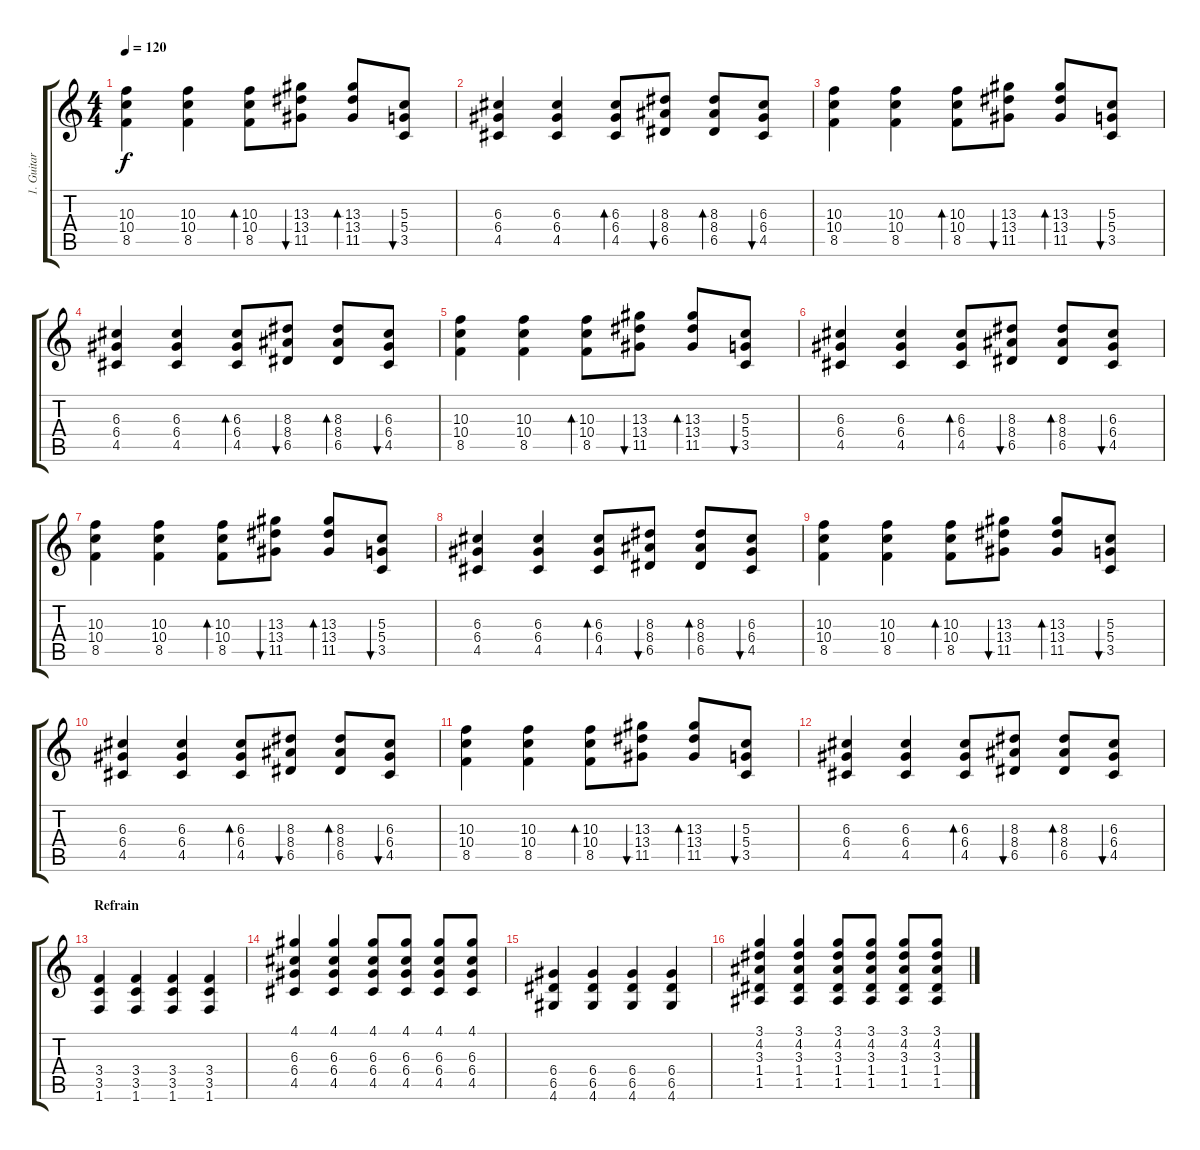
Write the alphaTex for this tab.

\track ("1. Guitar" "1. Guitar") {instrument distortionguitar}
\staff {score tabs}
\tuning (E4 B3 G3 D3 A2 E2) {hide}
\ts (4 4)
\tempo 120
\clef g2
\ks c
(10.3 10.4 8.5).4{dy f} (10.3 10.4 8.5).4 (10.3 10.4 8.5).8{bd 60} (13.3 13.4 11.5).8{bu 60} (13.3 13.4 11.5).8{bd 60} (5.3 5.4 3.5).8{bu 60} |
(6.3 6.4 4.5).4 (6.3 6.4 4.5).4 (6.3 6.4 4.5).8{bd 60} (8.3 8.4 6.5).8{bu 60} (8.3 8.4 6.5).8{bd 60} (6.3 6.4 4.5).8{bu 60} |
(10.3 10.4 8.5).4 (10.3 10.4 8.5).4 (10.3 10.4 8.5).8{bd 60} (13.3 13.4 11.5).8{bu 60} (13.3 13.4 11.5).8{bd 60} (5.3 5.4 3.5).8{bu 60} |
(6.3 6.4 4.5).4 (6.3 6.4 4.5).4 (6.3 6.4 4.5).8{bd 60} (8.3 8.4 6.5).8{bu 60} (8.3 8.4 6.5).8{bd 60} (6.3 6.4 4.5).8{bu 60} |
(10.3 10.4 8.5).4 (10.3 10.4 8.5).4 (10.3 10.4 8.5).8{bd 60} (13.3 13.4 11.5).8{bu 60} (13.3 13.4 11.5).8{bd 60} (5.3 5.4 3.5).8{bu 60} |
(6.3 6.4 4.5).4 (6.3 6.4 4.5).4 (6.3 6.4 4.5).8{bd 60} (8.3 8.4 6.5).8{bu 60} (8.3 8.4 6.5).8{bd 60} (6.3 6.4 4.5).8{bu 60} |
(10.3 10.4 8.5).4 (10.3 10.4 8.5).4 (10.3 10.4 8.5).8{bd 60} (13.3 13.4 11.5).8{bu 60} (13.3 13.4 11.5).8{bd 60} (5.3 5.4 3.5).8{bu 60} |
(6.3 6.4 4.5).4 (6.3 6.4 4.5).4 (6.3 6.4 4.5).8{bd 60} (8.3 8.4 6.5).8{bu 60} (8.3 8.4 6.5).8{bd 60} (6.3 6.4 4.5).8{bu 60} |
(10.3 10.4 8.5).4 (10.3 10.4 8.5).4 (10.3 10.4 8.5).8{bd 60} (13.3 13.4 11.5).8{bu 60} (13.3 13.4 11.5).8{bd 60} (5.3 5.4 3.5).8{bu 60} |
(6.3 6.4 4.5).4 (6.3 6.4 4.5).4 (6.3 6.4 4.5).8{bd 60} (8.3 8.4 6.5).8{bu 60} (8.3 8.4 6.5).8{bd 60} (6.3 6.4 4.5).8{bu 60} |
(10.3 10.4 8.5).4 (10.3 10.4 8.5).4 (10.3 10.4 8.5).8{bd 60} (13.3 13.4 11.5).8{bu 60} (13.3 13.4 11.5).8{bd 60} (5.3 5.4 3.5).8{bu 60} |
(6.3 6.4 4.5).4 (6.3 6.4 4.5).4 (6.3 6.4 4.5).8{bd 60} (8.3 8.4 6.5).8{bu 60} (8.3 8.4 6.5).8{bd 60} (6.3 6.4 4.5).8{bu 60} |
\section ("" "Refrain")
(3.4 3.5 1.6).4 (3.4 3.5 1.6).4 (3.4 3.5 1.6).4 (3.4 3.5 1.6).4 |
(4.1 6.3 6.4 4.5).4 (4.1 6.3 6.4 4.5).4 (4.1 6.3 6.4 4.5).8 (4.1 6.3 6.4 4.5).8 (4.1 6.3 6.4 4.5).8 (4.1 6.3 6.4 4.5).8 |
(6.4 6.5 4.6).4 (6.4 6.5 4.6).4 (6.4 6.5 4.6).4 (6.4 6.5 4.6).4 |
(3.1 4.2 3.3 1.4 1.5).4 (3.1 4.2 3.3 1.4 1.5).4 (3.1 4.2 3.3 1.4 1.5).8 (3.1 4.2 3.3 1.4 1.5).8 (3.1 4.2 3.3 1.4 1.5).8 (3.1 4.2 3.3 1.4 1.5).8
